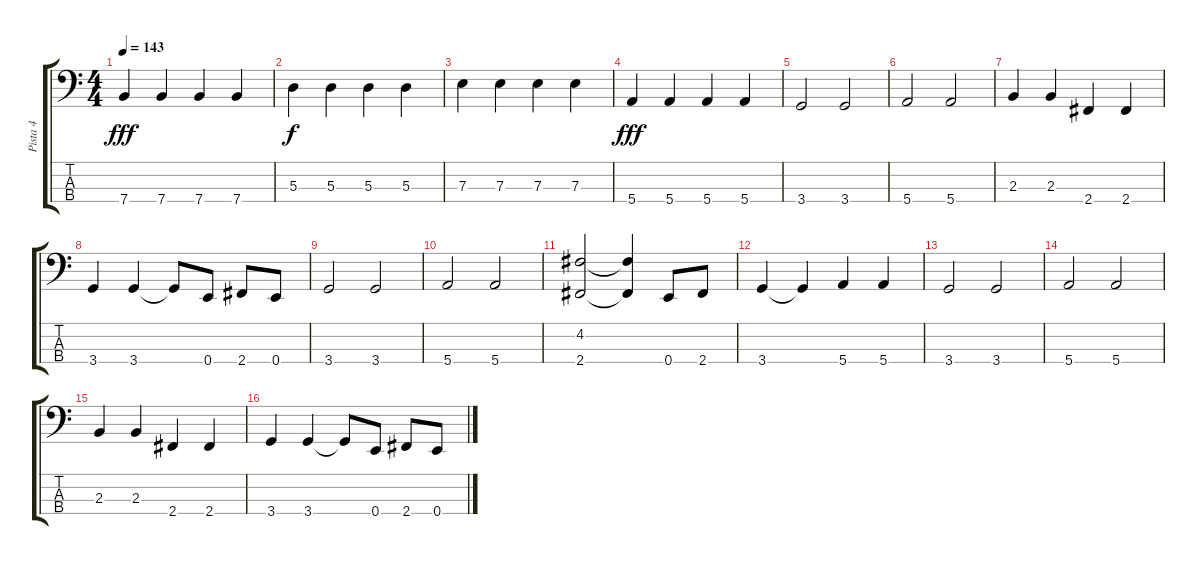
\track ("Pista 4" "Pista 4") {instrument electricbasspick}
\staff {score tabs}
\tuning (G2 D2 A1 E1) {hide}
\ts (4 4)
\tempo 143
\clef f4
\ks c
7.4.4{dy fff} 7.4.4 7.4.4 7.4.4 |
5.3.4{dy f} 5.3.4 5.3.4 5.3.4 |
7.3.4 7.3.4 7.3.4 7.3.4 |
5.4.4{dy fff} 5.4.4 5.4.4 5.4.4 |
3.4.2 3.4.2 |
5.4.2 5.4.2 |
2.3.4 2.3.4 2.4.4 2.4.4 |
3.4.4 3.4.4 3.4{t}.8 0.4.8 2.4.8 0.4.8 |
3.4.2 3.4.2 |
5.4.2 5.4.2 |
(4.2 2.4).2 (4.2{t} 2.4{t}).4 0.4.8 2.4.8 |
3.4.4 3.4{t}.4 5.4.4 5.4.4 |
3.4.2 3.4.2 |
5.4.2 5.4.2 |
2.3.4 2.3.4 2.4.4 2.4.4 |
3.4.4 3.4.4 3.4{t}.8 0.4.8 2.4.8 0.4.8
